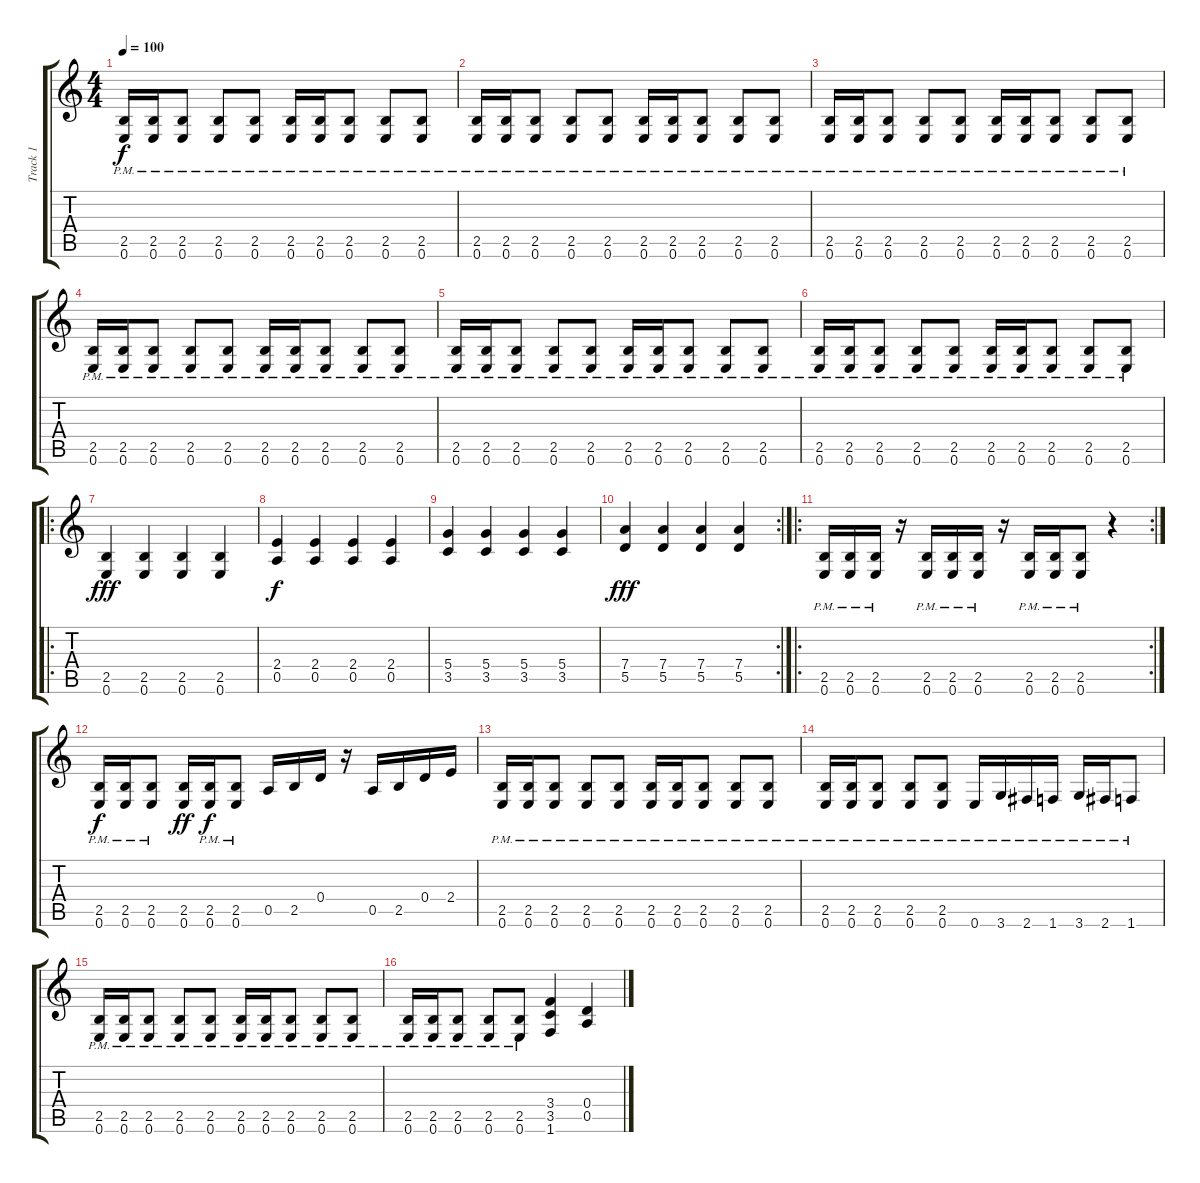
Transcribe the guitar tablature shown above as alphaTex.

\track ("Track 1" "Track 1") {instrument distortionguitar}
\staff {score tabs}
\tuning (E4 B3 G3 D3 A2 E2) {hide}
\ts (4 4)
\tempo 100
\clef g2
\ks c
(2.5{pm} 0.6{pm}).16{dy f} (2.5{pm} 0.6{pm}).16 (2.5{pm} 0.6{pm}).8 (2.5{pm} 0.6{pm}).8 (2.5{pm} 0.6{pm}).8 (2.5{pm} 0.6{pm}).16 (2.5{pm} 0.6{pm}).16 (2.5{pm} 0.6{pm}).8 (2.5{pm} 0.6{pm}).8 (2.5{pm} 0.6{pm}).8 |
(2.5{pm} 0.6{pm}).16 (2.5{pm} 0.6{pm}).16 (2.5{pm} 0.6{pm}).8 (2.5{pm} 0.6{pm}).8 (2.5{pm} 0.6{pm}).8 (2.5{pm} 0.6{pm}).16 (2.5{pm} 0.6{pm}).16 (2.5{pm} 0.6{pm}).8 (2.5{pm} 0.6{pm}).8 (2.5{pm} 0.6{pm}).8 |
(2.5{pm} 0.6{pm}).16 (2.5{pm} 0.6{pm}).16 (2.5{pm} 0.6{pm}).8 (2.5{pm} 0.6{pm}).8 (2.5{pm} 0.6{pm}).8 (2.5{pm} 0.6{pm}).16 (2.5{pm} 0.6{pm}).16 (2.5{pm} 0.6{pm}).8 (2.5{pm} 0.6{pm}).8 (2.5{pm} 0.6{pm}).8 |
(2.5{pm} 0.6{pm}).16 (2.5{pm} 0.6{pm}).16 (2.5{pm} 0.6{pm}).8 (2.5{pm} 0.6{pm}).8 (2.5{pm} 0.6{pm}).8 (2.5{pm} 0.6{pm}).16 (2.5{pm} 0.6{pm}).16 (2.5{pm} 0.6{pm}).8 (2.5{pm} 0.6{pm}).8 (2.5{pm} 0.6{pm}).8 |
(2.5{pm} 0.6{pm}).16 (2.5{pm} 0.6{pm}).16 (2.5{pm} 0.6{pm}).8 (2.5{pm} 0.6{pm}).8 (2.5{pm} 0.6{pm}).8 (2.5{pm} 0.6{pm}).16 (2.5{pm} 0.6{pm}).16 (2.5{pm} 0.6{pm}).8 (2.5{pm} 0.6{pm}).8 (2.5{pm} 0.6{pm}).8 |
(2.5{pm} 0.6{pm}).16 (2.5{pm} 0.6{pm}).16 (2.5{pm} 0.6{pm}).8 (2.5{pm} 0.6{pm}).8 (2.5{pm} 0.6{pm}).8 (2.5{pm} 0.6{pm}).16 (2.5{pm} 0.6{pm}).16 (2.5{pm} 0.6{pm}).8 (2.5{pm} 0.6{pm}).8 (2.5{pm} 0.6{pm}).8 |
\ro
(2.5 0.6).4{dy fff} (2.5 0.6).4 (2.5 0.6).4 (2.5 0.6).4 |
(2.4 0.5).4{dy f} (2.4 0.5).4 (2.4 0.5).4 (2.4 0.5).4 |
(5.4 3.5).4 (5.4 3.5).4 (5.4 3.5).4 (5.4 3.5).4 |
\rc 2
(7.4 5.5).4{dy fff} (7.4 5.5).4 (7.4 5.5).4 (7.4 5.5).4 |
\ro
\rc 2
(2.5{pm} 0.6{pm}).16 (2.5{pm} 0.6{pm}).16 (2.5{pm} 0.6{pm}).16 r.16 (2.5{pm} 0.6{pm}).16 (2.5{pm} 0.6{pm}).16 (2.5{pm} 0.6{pm}).16 r.16 (2.5{pm} 0.6{pm}).16 (2.5{pm} 0.6{pm}).16 (2.5{pm} 0.6{pm}).8 r.4 |
(2.5{pm} 0.6{pm}).16{dy f} (2.5{pm} 0.6{pm}).16 (2.5{pm} 0.6{pm}).8 (2.5 0.6).16{dy ff} (2.5{pm} 0.6{pm}).16{dy f} (2.5{pm} 0.6{pm}).8 0.5.16 2.5.16 0.4.16 r.16 0.5.16 2.5.16 0.4.16 2.4.16 |
(2.5{pm} 0.6{pm}).16 (2.5{pm} 0.6{pm}).16 (2.5{pm} 0.6{pm}).8 (2.5{pm} 0.6{pm}).8 (2.5{pm} 0.6{pm}).8 (2.5{pm} 0.6{pm}).16 (2.5{pm} 0.6{pm}).16 (2.5{pm} 0.6{pm}).8 (2.5{pm} 0.6{pm}).8 (2.5{pm} 0.6{pm}).8 |
(2.5{pm} 0.6{pm}).16 (2.5{pm} 0.6{pm}).16 (2.5{pm} 0.6{pm}).8 (2.5{pm} 0.6{pm}).8 (2.5{pm} 0.6{pm}).8 0.6{pm}.16 3.6{pm}.16 2.6{pm}.16 1.6{pm}.16 3.6{pm}.16 2.6{pm}.16 1.6{pm}.8 |
(2.5{pm} 0.6{pm}).16 (2.5{pm} 0.6{pm}).16 (2.5{pm} 0.6{pm}).8 (2.5{pm} 0.6{pm}).8 (2.5{pm} 0.6{pm}).8 (2.5{pm} 0.6{pm}).16 (2.5{pm} 0.6{pm}).16 (2.5{pm} 0.6{pm}).8 (2.5{pm} 0.6{pm}).8 (2.5{pm} 0.6{pm}).8 |
(2.5{pm} 0.6{pm}).16 (2.5{pm} 0.6{pm}).16 (2.5{pm} 0.6{pm}).8 (2.5{pm} 0.6{pm}).8 (2.5{pm} 0.6{pm}).8 (3.4 3.5 1.6).4 (0.4 0.5).4
